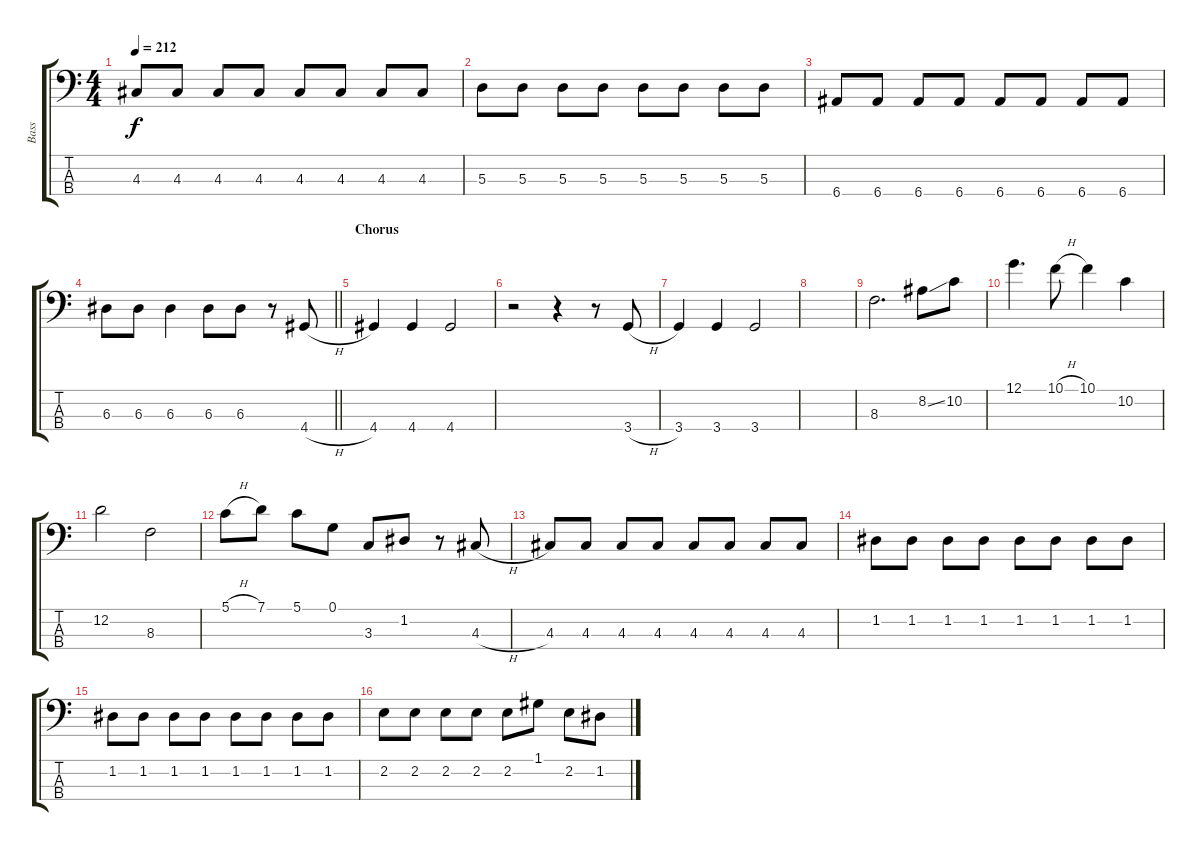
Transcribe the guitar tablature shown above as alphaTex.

\track ("Bass" "Bass") {instrument electricbasspick}
\staff {score tabs}
\tuning (G2 D2 A1 E1) {hide}
\ts (4 4)
\tempo 212
\clef f4
\ks c
4.3.8{dy f} 4.3.8 4.3.8 4.3.8 4.3.8 4.3.8 4.3.8 4.3.8 |
5.3.8 5.3.8 5.3.8 5.3.8 5.3.8 5.3.8 5.3.8 5.3.8 |
6.4.8 6.4.8 6.4.8 6.4.8 6.4.8 6.4.8 6.4.8 6.4.8 |
\barLineRight lightlight
6.3.8 6.3.8 6.3.4 6.3.8 6.3.8 r.8 4.4{h}.8 |
\section ("" "Chorus")
4.4.4 4.4.4 4.4.2 |
r.2 r.4 r.8 3.4{h}.8 |
3.4.4 3.4.4 3.4.2 |
|
8.3.2{d} 8.2{ss}.8 10.2.8 |
12.1.4{d} 10.1{h}.8 10.1.4 10.2.4 |
12.2.2 8.3.2 |
5.1{h}.8 7.1.8 5.1.8 0.1.8 3.3.8 1.2.8 r.8 4.3{h}.8 |
4.3.8 4.3.8 4.3.8 4.3.8 4.3.8 4.3.8 4.3.8 4.3.8 |
1.2.8 1.2.8 1.2.8 1.2.8 1.2.8 1.2.8 1.2.8 1.2.8 |
1.2.8 1.2.8 1.2.8 1.2.8 1.2.8 1.2.8 1.2.8 1.2.8 |
2.2.8 2.2.8 2.2.8 2.2.8 2.2.8 1.1.8 2.2.8 1.2.8
